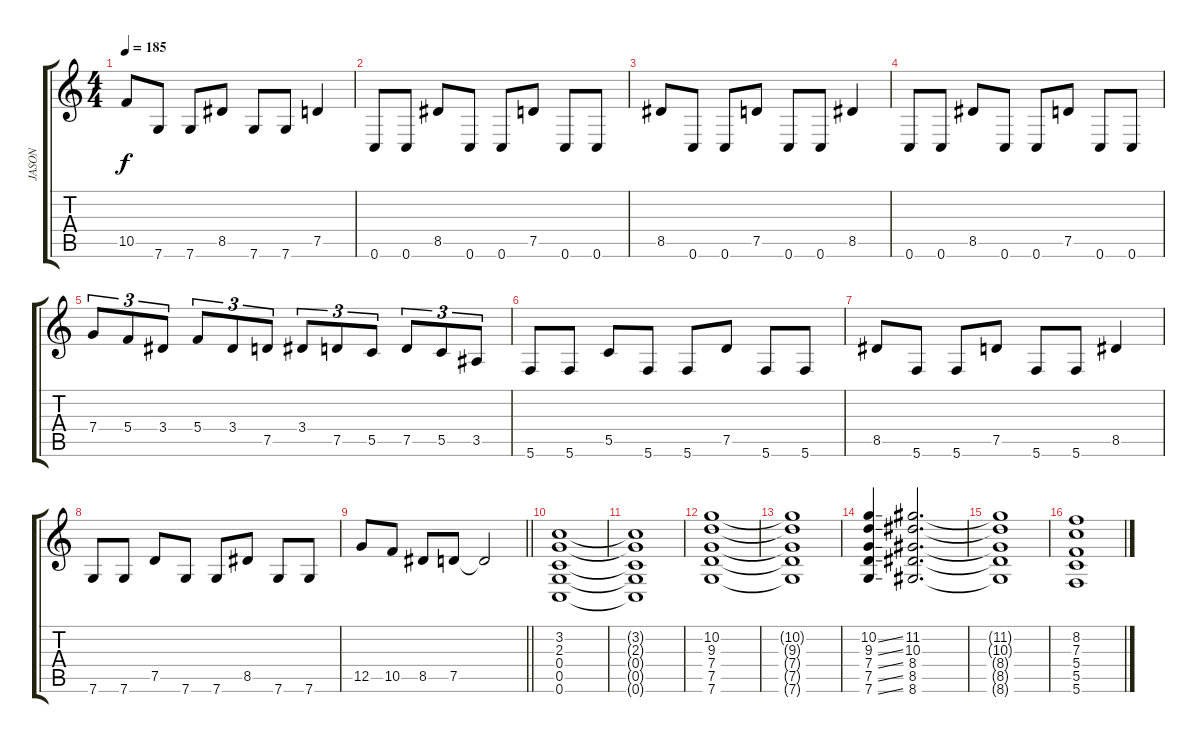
\track ("JASON" "JASON") {instrument distortionguitar}
\staff {score tabs}
\tuning (D4 A3 F3 C3 G2 C2) {hide}
\ts (4 4)
\tempo 185
\clef g2
\ks c
10.5.8{dy f} 7.6.8 7.6.8 8.5.8 7.6.8 7.6.8 7.5.4 |
0.6.8 0.6.8 8.5.8 0.6.8 0.6.8 7.5.8 0.6.8 0.6.8 |
8.5.8 0.6.8 0.6.8 7.5.8 0.6.8 0.6.8 8.5.4 |
0.6.8 0.6.8 8.5.8 0.6.8 0.6.8 7.5.8 0.6.8 0.6.8 |
7.4.8{tu (3 2)} 5.4.8{tu (3 2)} 3.4.8{tu (3 2)} 5.4.8{tu (3 2)} 3.4.8{tu (3 2)} 7.5.8{tu (3 2)} 3.4.8{tu (3 2)} 7.5.8{tu (3 2)} 5.5.8{tu (3 2)} 7.5.8{tu (3 2)} 5.5.8{tu (3 2)} 3.5.8{tu (3 2)} |
5.6.8 5.6.8 5.5.8 5.6.8 5.6.8 7.5.8 5.6.8 5.6.8 |
8.5.8 5.6.8 5.6.8 7.5.8 5.6.8 5.6.8 8.5.4 |
7.6.8 7.6.8 7.5.8 7.6.8 7.6.8 8.5.8 7.6.8 7.6.8 |
\barLineRight lightlight
12.5.8 10.5.8 8.5.8 7.5.8 7.5{t}.2 |
(3.2 2.3 0.4 0.5 0.6).1 |
(3.2{t} 2.3{t} 0.4{t} 0.5{t} 0.6{t}).1 |
(10.2 9.3 7.4 7.5 7.6).1 |
(10.2{t} 9.3{t} 7.4{t} 7.5{t} 7.6{t}).1 |
(10.2{ss} 9.3{ss} 7.4{ss} 7.5{ss} 7.6{ss}).4 (11.2 10.3 8.4 8.5 8.6).2{d} |
(11.2{t} 10.3{t} 8.4{t} 8.5{t} 8.6{t}).1 |
(8.2 7.3 5.4 5.5 5.6).1
